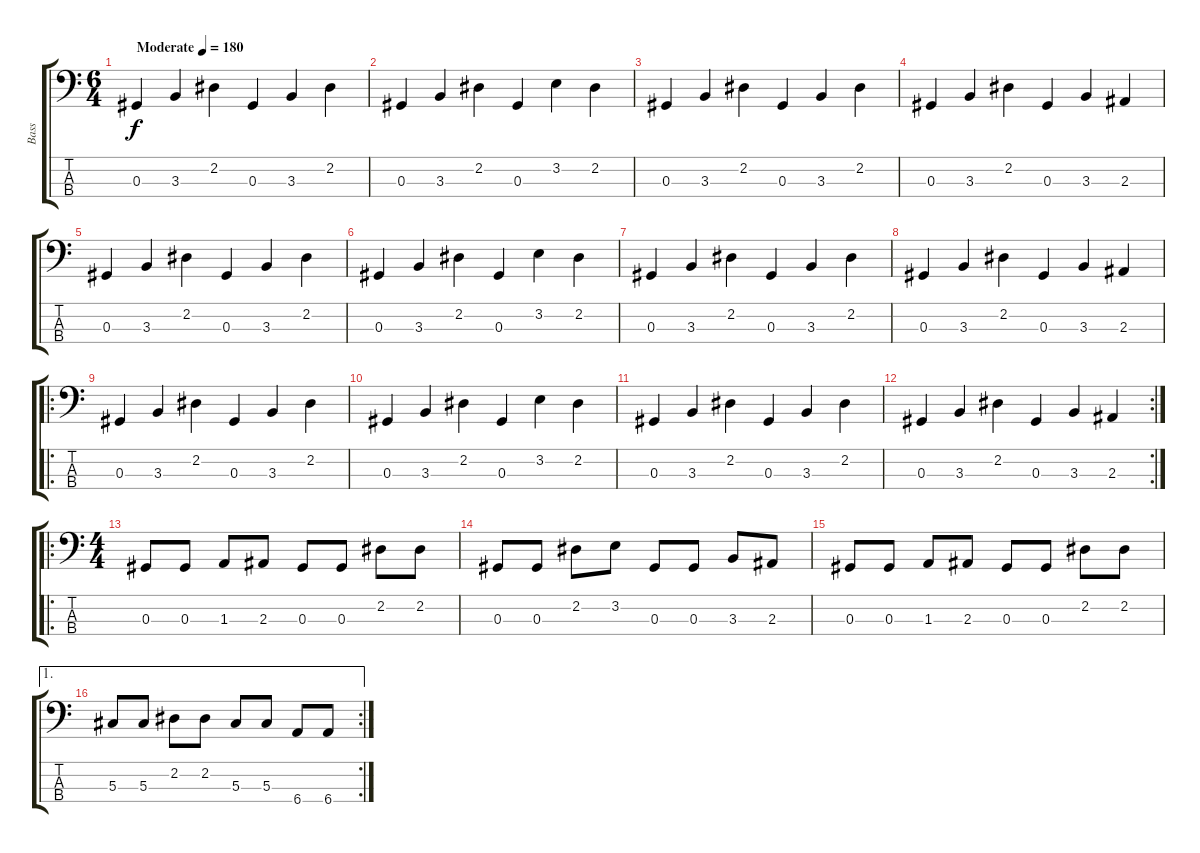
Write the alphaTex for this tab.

\track ("Bass" "Bass") {instrument electricbasspick}
\staff {score tabs}
\tuning (Gb2 Db2 Ab1 Eb1) {hide}
\ts (6 4)
\tempo (180 "Moderate")
\clef f4
\ks c
0.3.4{dy f instrument electricbasspick} 3.3.4 2.2.4 0.3.4 3.3.4 2.2.4 |
0.3.4 3.3.4 2.2.4 0.3.4 3.2.4 2.2.4 |
0.3.4 3.3.4 2.2.4 0.3.4 3.3.4 2.2.4 |
0.3.4 3.3.4 2.2.4 0.3.4 3.3.4 2.3.4 |
0.3.4 3.3.4 2.2.4 0.3.4 3.3.4 2.2.4 |
0.3.4 3.3.4 2.2.4 0.3.4 3.2.4 2.2.4 |
0.3.4 3.3.4 2.2.4 0.3.4 3.3.4 2.2.4 |
0.3.4 3.3.4 2.2.4 0.3.4 3.3.4 2.3.4 |
\ro
0.3.4 3.3.4 2.2.4 0.3.4 3.3.4 2.2.4 |
0.3.4 3.3.4 2.2.4 0.3.4 3.2.4 2.2.4 |
0.3.4 3.3.4 2.2.4 0.3.4 3.3.4 2.2.4 |
\rc 2
0.3.4 3.3.4 2.2.4 0.3.4 3.3.4 2.3.4 |
\ro
\ts (4 4)
0.3.8 0.3.8 1.3.8 2.3.8 0.3.8 0.3.8 2.2.8 2.2.8 |
0.3.8 0.3.8 2.2.8 3.2.8 0.3.8 0.3.8 3.3.8 2.3.8 |
0.3.8 0.3.8 1.3.8 2.3.8 0.3.8 0.3.8 2.2.8 2.2.8 |
\ae 1
\rc 2
5.3.8 5.3.8 2.2.8 2.2.8 5.3.8 5.3.8 6.4.8 6.4.8
